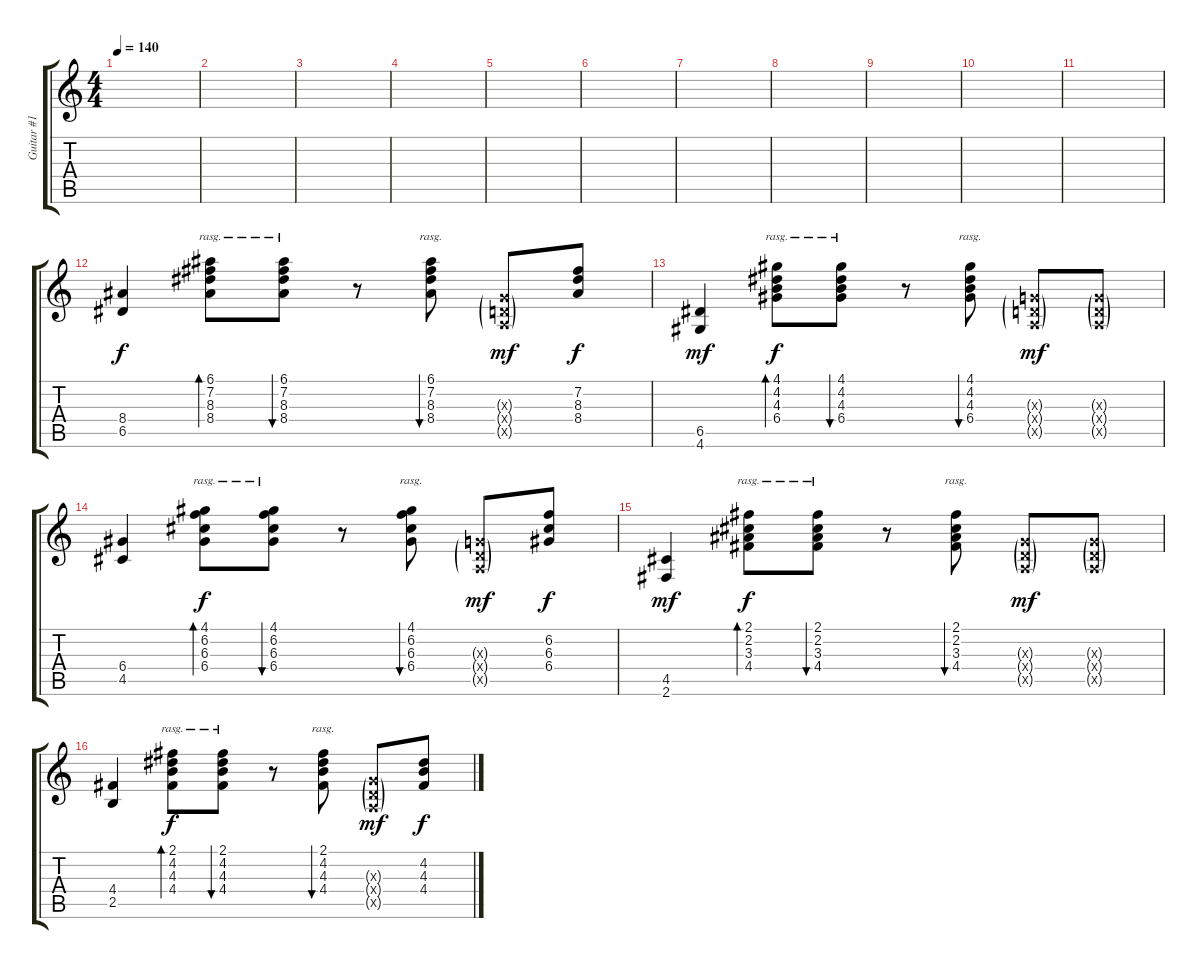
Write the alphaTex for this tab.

\track ("Guitar #1" "Guitar #1") {instrument acousticguitarnylon}
\staff {score tabs}
\tuning (E4 B3 G3 D3 A2 E2) {hide}
\ts (4 4)
\tempo 140
\clef g2
\ks c
|
|
|
|
|
|
|
|
|
|
|
(8.4 6.5).4 (6.1 7.2 8.3 8.4).8{bd 480 rasg ii dy f} (6.1 7.2 8.3 8.4).8{bu 120 rasg ii} r.8 (6.1 7.2 8.3 8.4).8{bu 120 rasg ii} (0.3{g x} 0.4{g x} 0.5{g x}).8{dy mf} (7.2 8.3 8.4).8{dy f} |
(6.5 4.6).4{dy mf} (4.1 4.2 4.3 6.4).8{bd 480 rasg ii dy f} (4.1 4.2 4.3 6.4).8{bu 120 rasg ii} r.8 (4.1 4.2 4.3 6.4).8{bu 120 rasg ii} (0.3{g x} 0.4{g x} 0.5{g x}).8{dy mf} (0.3{g x} 0.4{g x} 0.5{g x}).8 |
(6.4 4.5).4 (4.1 6.2 6.3 6.4).8{bd 480 rasg ii dy f} (4.1 6.2 6.3 6.4).8{bu 120 rasg ii} r.8 (4.1 6.2 6.3 6.4).8{bu 120 rasg ii} (0.3{g x} 0.4{g x} 0.5{g x}).8{dy mf} (6.2 6.3 6.4).8{dy f} |
(4.5 2.6).4{dy mf} (2.1 2.2 3.3 4.4).8{bd 480 rasg ii dy f} (2.1 2.2 3.3 4.4).8{bu 120 rasg ii} r.8 (2.1 2.2 3.3 4.4).8{bu 120 rasg ii} (0.3{g x} 0.4{g x} 0.5{g x}).8{dy mf} (0.3{g x} 0.4{g x} 0.5{g x}).8 |
(4.4 2.5).4 (2.1 4.2 4.3 4.4).8{bd 480 rasg ii dy f} (2.1 4.2 4.3 4.4).8{bu 120 rasg ii} r.8 (2.1 4.2 4.3 4.4).8{bu 120 rasg ii} (0.3{g x} 0.4{g x} 0.5{g x}).8{dy mf} (4.2 4.3 4.4).8{dy f}
